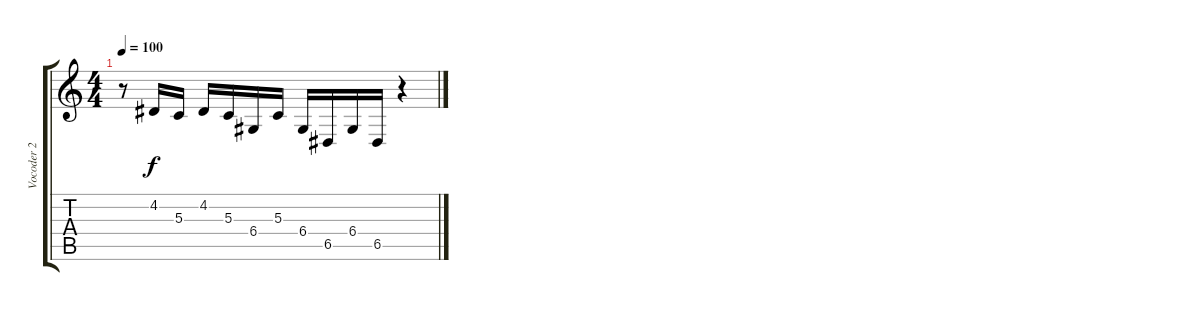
\track ("Vocoder 2" "Vocoder 2") {instrument lead8bassandlead}
\staff {score tabs}
\tuning (E4 B3 G3 D3 A2 E2) {hide}
\ts (4 4)
\tempo 100
\clef g2
\ks c
r.8{dy f} 4.2.16 5.3.16 4.2.16 5.3.16 6.4.16 5.3.16 6.4.16 6.5.16 6.4.16 6.5.16 r.4
